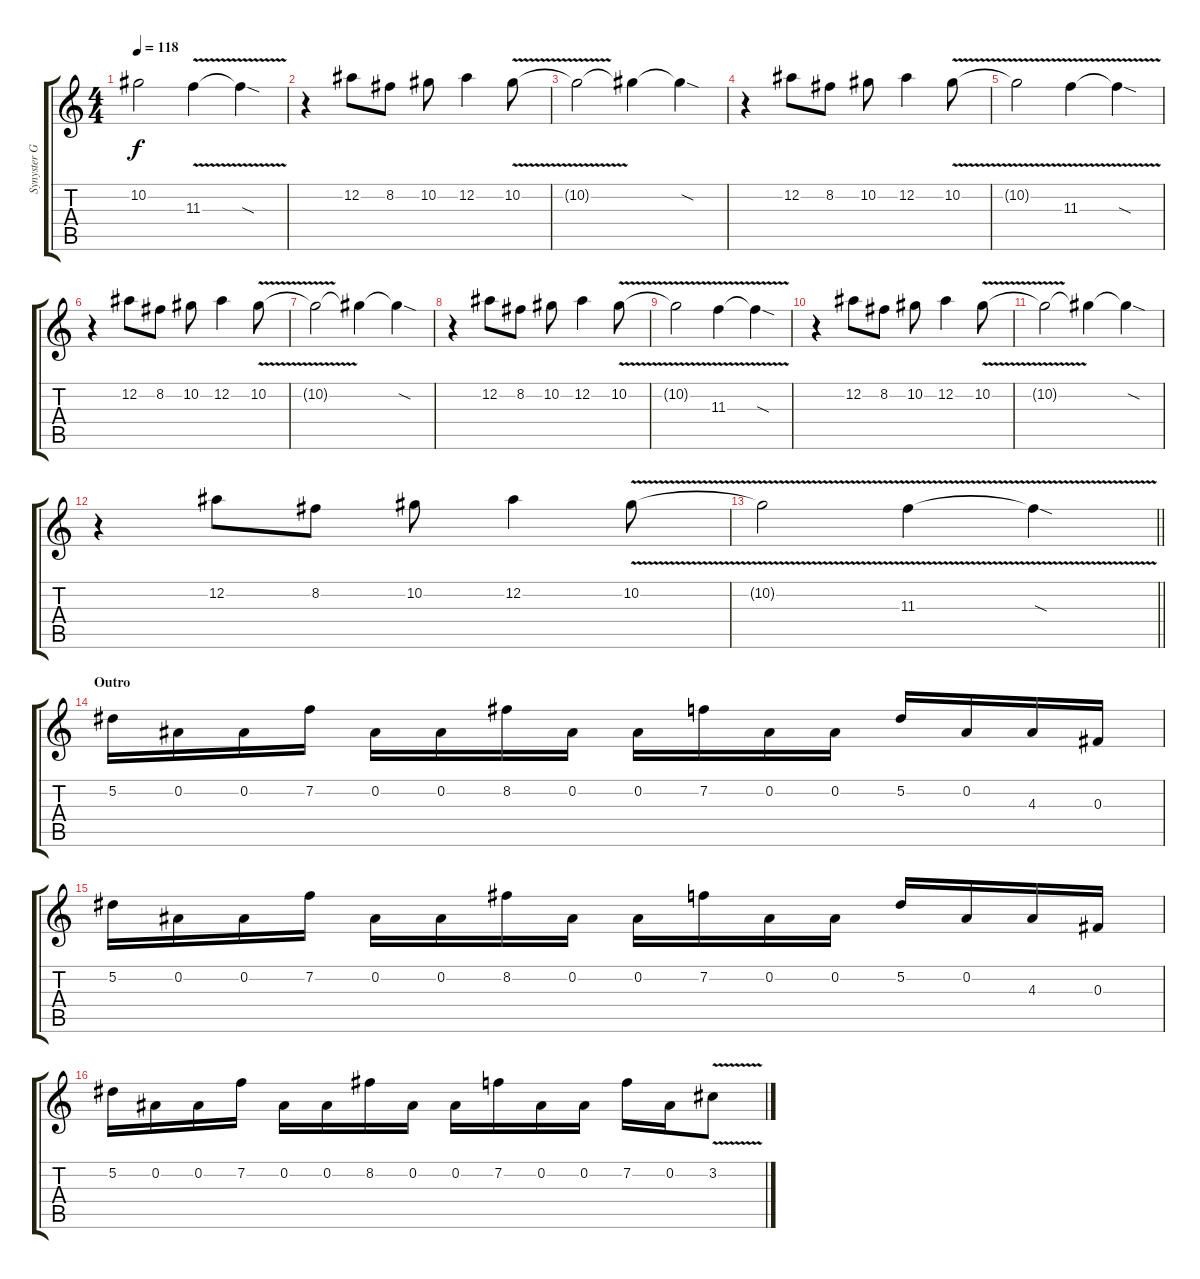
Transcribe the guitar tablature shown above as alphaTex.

\track ("Synyster Gates" "Synyster G") {instrument distortionguitar}
\staff {score tabs}
\tuning (Eb4 Bb3 Gb3 Db3 Ab2 Db2) {hide}
\ts (4 4)
\tempo 118
\clef g2
\ks c
10.2{t}.2{dy f} 11.3{v}.4 11.3{sod t}.4 |
r.4 12.2.8 8.2.8 10.2.8 12.2.4 10.2{v}.8 |
10.2{t}.2 10.2{t}.4 10.2{sod t}.4 |
r.4 12.2.8 8.2.8 10.2.8 12.2.4 10.2{v}.8 |
10.2{t}.2 11.3{v}.4 11.3{sod t}.4 |
r.4 12.2.8 8.2.8 10.2.8 12.2.4 10.2{v}.8 |
10.2{t}.2 10.2{t}.4 10.2{sod t}.4 |
r.4 12.2.8 8.2.8 10.2.8 12.2.4 10.2{v}.8 |
10.2{t}.2 11.3{v}.4 11.3{sod t}.4 |
r.4 12.2.8 8.2.8 10.2.8 12.2.4 10.2{v}.8 |
10.2{t}.2 10.2{t}.4 10.2{sod t}.4 |
r.4 12.2.8 8.2.8 10.2.8 12.2.4 10.2{v}.8 |
\barLineRight lightlight
10.2{t}.2 11.3{v}.4 11.3{sod t}.4 |
\section ("" "Outro")
5.2.16 0.2.16 0.2.16 7.2.16 0.2.16 0.2.16 8.2.16 0.2.16 0.2.16 7.2.16 0.2.16 0.2.16 5.2.16 0.2.16 4.3.16 0.3.16 |
5.2.16 0.2.16 0.2.16 7.2.16 0.2.16 0.2.16 8.2.16 0.2.16 0.2.16 7.2.16 0.2.16 0.2.16 5.2.16 0.2.16 4.3.16 0.3.16 |
5.2.16 0.2.16 0.2.16 7.2.16 0.2.16 0.2.16 8.2.16 0.2.16 0.2.16 7.2.16 0.2.16 0.2.16 7.2.16 0.2.16 3.2{v}.8
